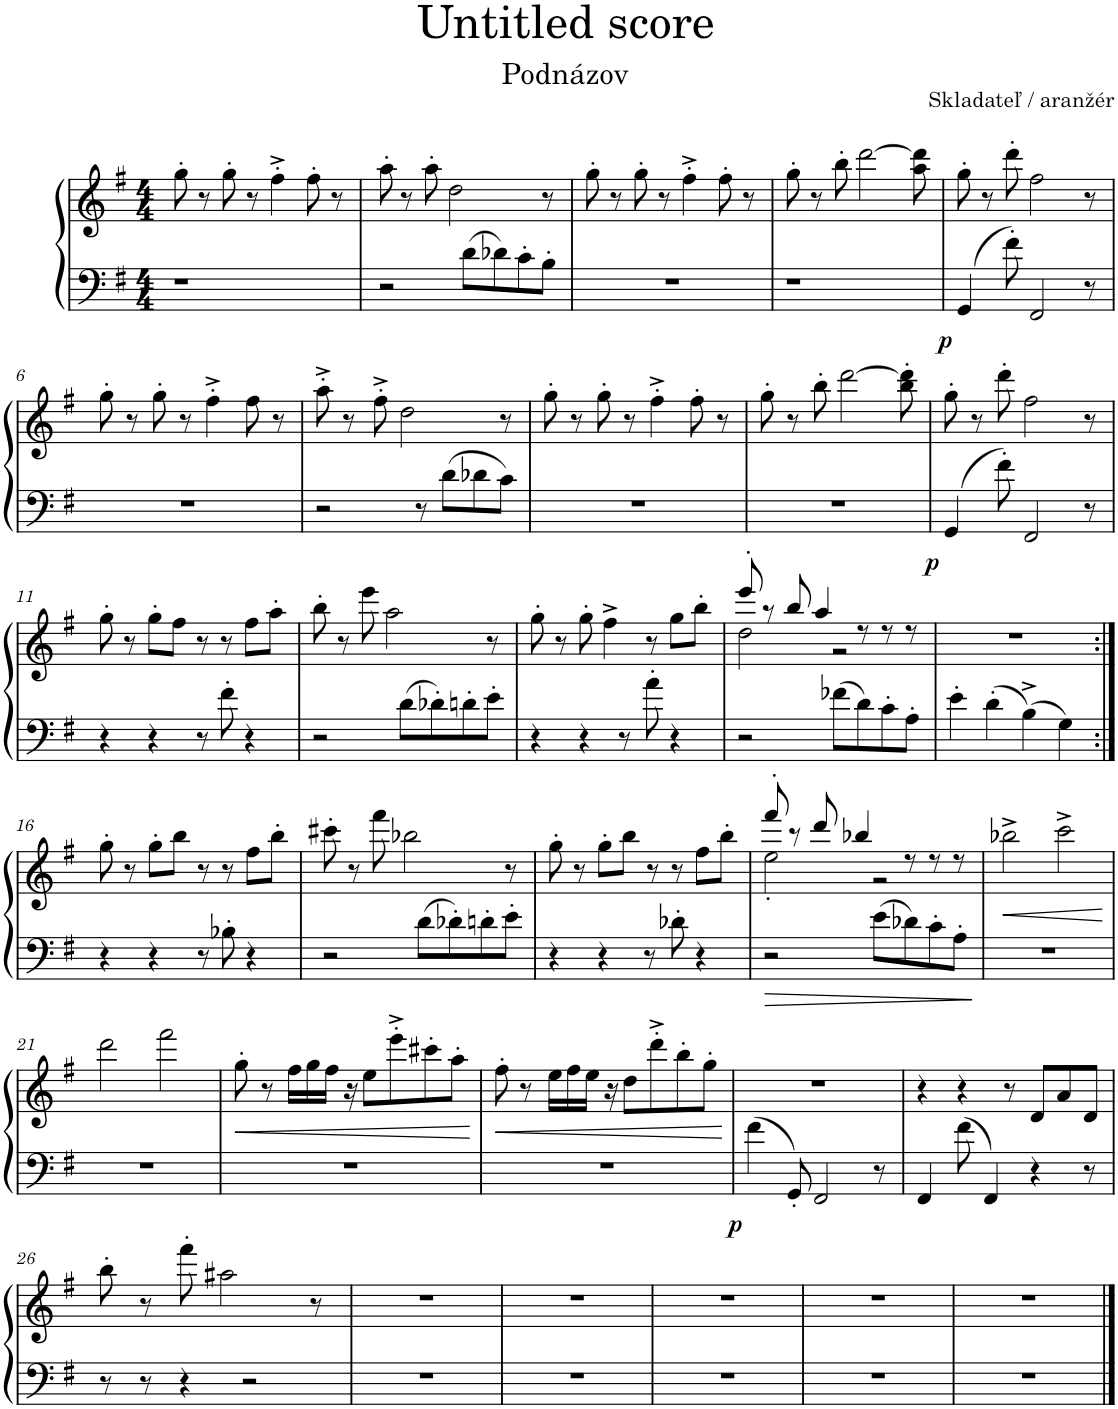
**kern	**kern	**dynam
*part1	*part1	*part1
*staff2	*staff1	*staff1/2
*I"Klavír	*	*
*I'Kl.	*	*
*clefF4	*clefG2	*
*k[f#]	*k[f#]	*
*M4/4	*M4/4	*
=1	=1	=1
1r	8gg'\	.
.	8r	.
.	8gg'\	.
.	8r	.
.	4ff#'^\	.
.	8ff#'\	.
.	8r	.
=2	=2	=2
2r	8aa'\	.
.	8r	.
.	8aa'\	.
.	2dd\	.
8d\L	.	.
8d-X\	.	.
8c'\	.	.
8B'\J	8r	.
=3	=3	=3
1r	8gg'\	.
.	8r	.
.	8gg'\	.
.	8r	.
.	4ff#'^\	.
.	8ff#'\	.
.	8r	.
=4	=4	=4
1r	8gg'\	.
.	8r	.
.	8bb'\	.
.	[2ddd\	.
.	8aa\ 8ddd\]	.
=5	=5	=5
!	!	!LO:DY:b=2
4GG/	8gg'\	p
.	8r	.
8f#'\	8ddd'\	.
2FF#/	2ff#\	.
8r	8r	.
!!LO:LB:g=z
=6	=6	=6
1r	8gg'\	.
.	8r	.
.	8gg'\	.
.	8r	.
.	4ff#'^\	.
.	8ff#\	.
.	8r	.
=7	=7	=7
2r	8aa'^\	.
.	8r	.
.	8ff#'^\	.
.	2dd\	.
8r	.	.
8d\L	.	.
8d-X\	.	.
8c\J	8r	.
=8	=8	=8
1r	8gg'\	.
.	8r	.
.	8gg'\	.
.	8r	.
.	4ff#'^\	.
.	8ff#'\	.
.	8r	.
=9	=9	=9
1r	8gg'\	.
.	8r	.
.	8bb'\	.
.	[2ddd\	.
.	8bb\' 8ddd\]'	.
=10	=10	=10
!	!	!LO:DY:b=2
4GG/	8gg'\	p
.	8r	.
8f#'\	8ddd'\	.
2FF#/	2ff#\	.
8r	8r	.
!!LO:LB:g=z
=11	=11	=11
4r	8gg'\	.
.	8r	.
4r	8gg'\L	.
.	8ff#\J	.
8r	8r	.
8f#'\	8r	.
4r	8ff#\L	.
.	8aa'\J	.
=12	=12	=12
2r	8bb'\	.
.	8r	.
.	8eee\	.
.	2aa\	.
8d\L	.	.
8d-X'\	.	.
8dn'\	.	.
8e'\J	8r	.
=13	=13	=13
4r	8gg'\	.
.	8r	.
4r	8gg'\	.
.	4ff#^\	.
8r	.	.
8a'\	8r	.
4r	8gg\L	.
.	8bb'\J	.
=14	=14	=14
*	*^	*
2r	8eee'/	2dd\	.
.	8r	.	.
.	8bb/	.	.
.	4aa/	.	.
8f-X\L	.	2r	.
8d\	8r	.	.
8c'\	8r	.	.
8A'\J	8r	.	.
*	*v	*v	*
=15	=15	=15
4e'\	1r	.
4d'\	.	.
4B^\	.	.
4G\	.	.
!!LO:LB:g=z
=16:|!	=16:|!	=16:|!
4r	8gg'\	.
.	8r	.
4r	8gg'\L	.
.	8bb\J	.
8r	8r	.
8B-X'\	8r	.
4r	8ff#\L	.
.	8bb'\J	.
=17	=17	=17
2r	8ccc#X'\	.
.	8r	.
.	8fff#\	.
.	2bb-X\	.
8d\L	.	.
8d-X'\	.	.
8dn'\	.	.
8e'\J	8r	.
=18	=18	=18
4r	8gg'\	.
.	8r	.
4r	8gg'\L	.
.	8bb\J	.
8r	8r	.
8d-X'\	8r	.
4r	8ff#\L	.
.	8bb'\J	.
=19	=19	=19
*	*^	*
2r	8fff#'/	2ee'\	.
.	8r	.	.
.	8ddd/	.	.
.	4bb-X/	.	.
8e\L	.	2r	.
8d-X\	8r	.	.
8c'\	8r	.	.
8A'\J	8r	.	.
*	*v	*v	*
=20	=20	=20
!	!	!LO:HP:b
1r	2bb-X^\	<
.	2ccc^\	.
.	.	[
!!LO:LB:g=z
=21	=21	=21
1r	2ddd\	.
.	2fff#\	.
=22	=22	=22
!	!	!LO:HP:b
1r	8gg'\	<
.	8r	.
.	16ff#\LL	.
.	16gg\	.
.	16ff#\JJ	.
.	16r	.
.	8ee\L	.
.	8eee'^\	.
.	8ccc#X'\	.
.	8aa'\J	.
.	.	[
=23	=23	=23
!	!	!LO:HP:b
1r	8ff#'\	<
.	8r	.
.	16ee\LL	.
.	16ff#\	.
.	16ee\JJ	.
.	16r	.
.	8dd\L	.
.	8ddd'^\	.
.	8bb'\	.
.	8gg'\J	.
.	.	[
=24	=24	=24
!	!	!LO:DY:b=2
4f#\	1r	p
8GG'/	.	.
2FF#/	.	.
8r	.	.
=25	=25	=25
4FF#/	4r	.
8f#\	4r	.
4FF#/	.	.
.	8r	.
4r	8d/L	.
.	8a/	.
8r	8d/J	.
!!LO:LB:g=z
=26	=26	=26
8r	8bb'\	.
8r	8r	.
4r	8fff#'\	.
.	2aa#X\	.
2r	.	.
.	8r	.
=27	=27	=27
1r	1r	.
=28	=28	=28
1r	1r	.
=29	=29	=29
1r	1r	.
=30	=30	=30
1r	1r	.
=31	=31	=31
1r	1r	.
==	==	==
*-	*-	*-
